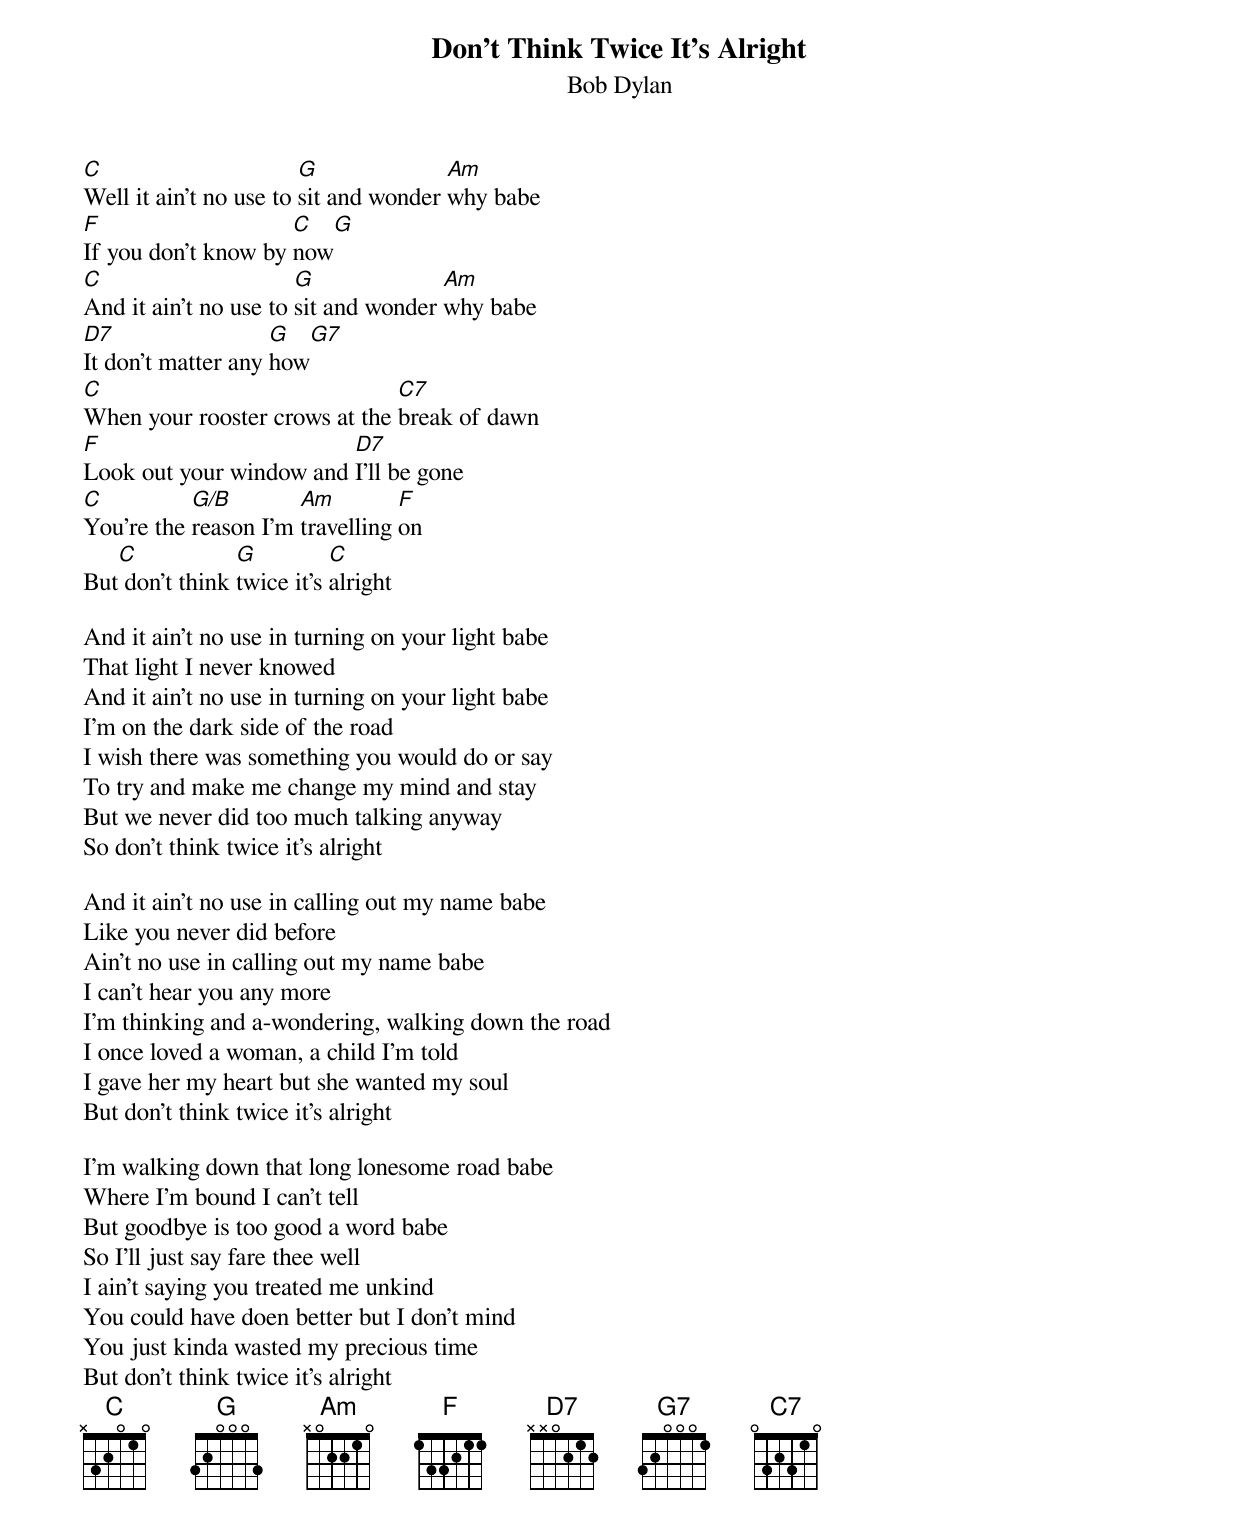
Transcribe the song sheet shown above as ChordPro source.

{t:Don't Think Twice It's Alright}
{st:Bob Dylan}

[C]Well it ain't no use to [G]sit and wonder [Am]why babe
[F]If you don't know by [C]now[G]
[C]And it ain't no use to [G]sit and wonder [Am]why babe
[D7]It don't matter any [G]how[G7]
[C]When your rooster crows at the [C7]break of dawn
[F]Look out your window and [D7]I'll be gone
[C]You're the [G/B]reason I'm [Am]travelling [F]on
But[C] don't think [G]twice it's [C]alright

And it ain't no use in turning on your light babe
That light I never knowed
And it ain't no use in turning on your light babe
I'm on the dark side of the road
I wish there was something you would do or say
To try and make me change my mind and stay
But we never did too much talking anyway
So don't think twice it's alright

And it ain't no use in calling out my name babe
Like you never did before
Ain't no use in calling out my name babe
I can't hear you any more
I'm thinking and a-wondering, walking down the road
I once loved a woman, a child I'm told
I gave her my heart but she wanted my soul
But don't think twice it's alright

I'm walking down that long lonesome road babe
Where I'm bound I can't tell
But goodbye is too good a word babe
So I'll just say fare thee well
I ain't saying you treated me unkind
You could have doen better but I don't mind
You just kinda wasted my precious time
But don't think twice it's alright
